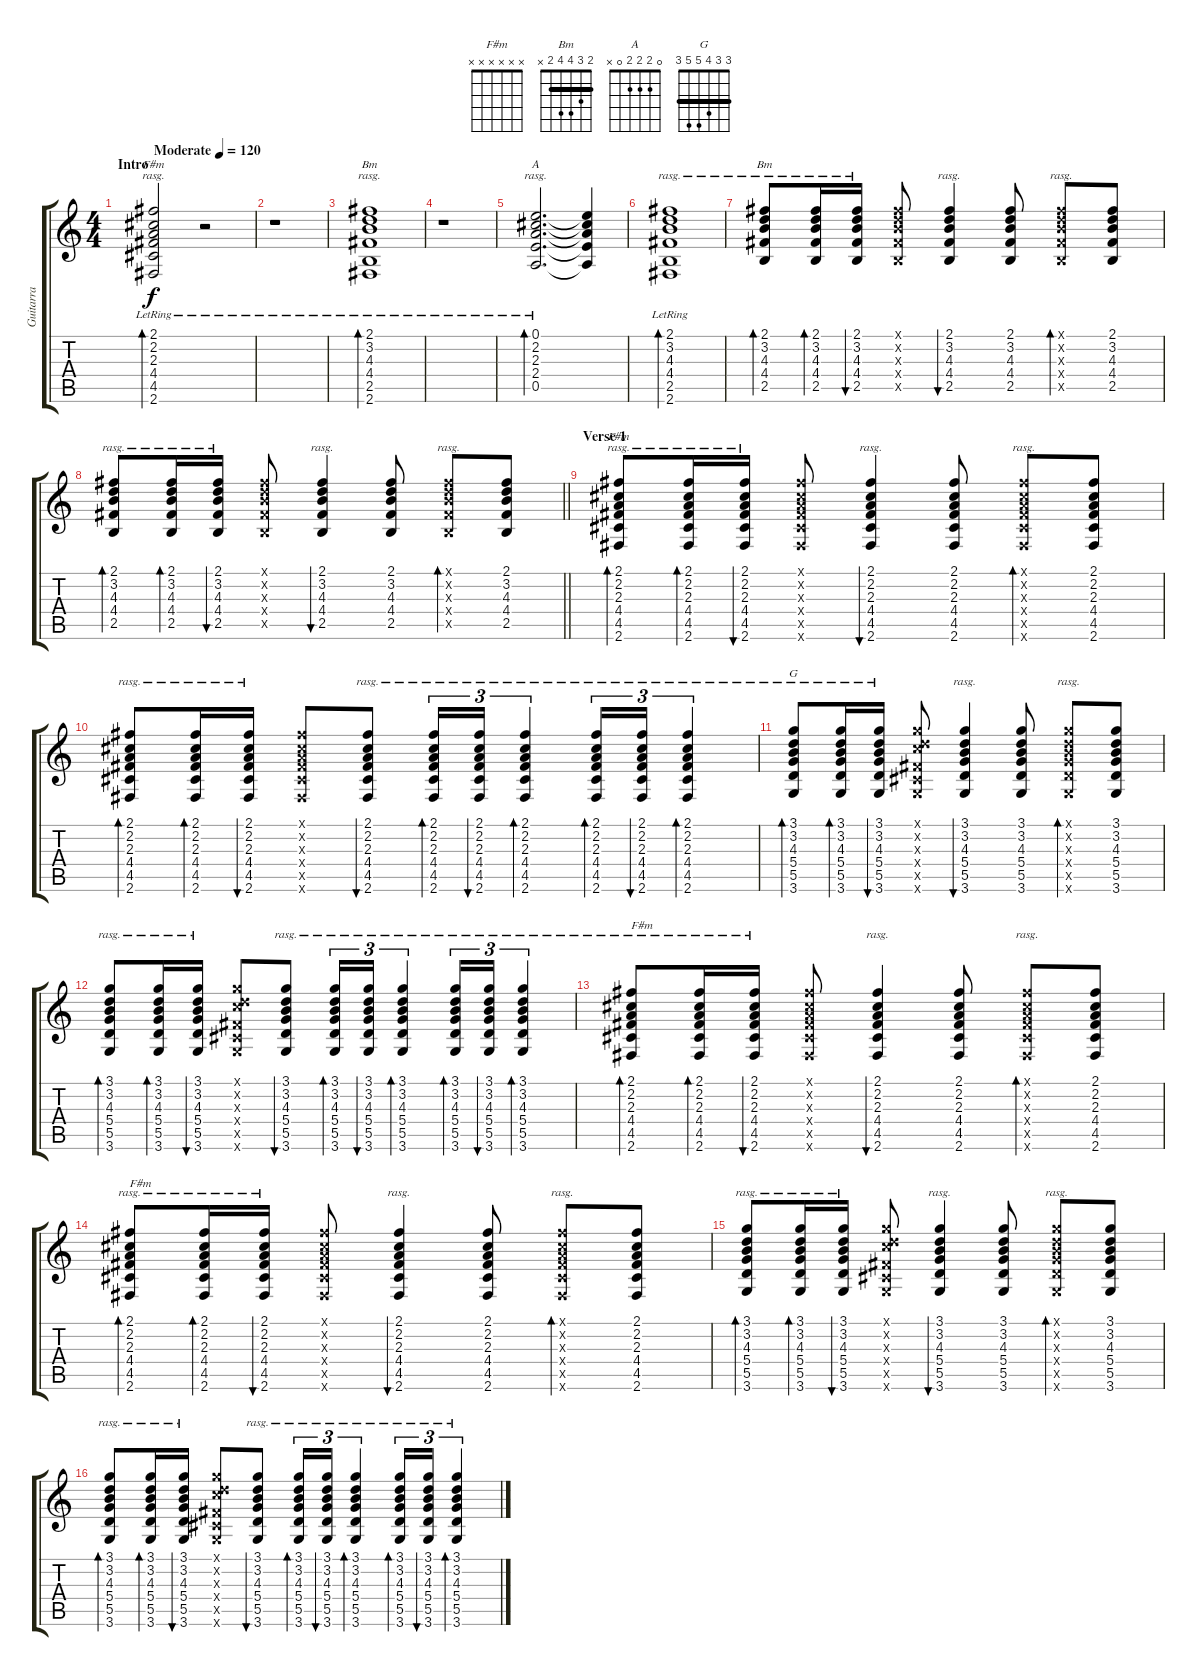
\track ("Guitarra" "Guitarra") {instrument acousticguitarsteel}
\staff {score tabs}
\tuning (E4 B3 G3 D3 A2 E2) {hide}
\chord ("F#m" 2 2 2 4 4 2) {barre 2}
\chord ("Bm" 2 3 4 4 2 2) {barre 2}
\chord ("A" 0 2 2 2 0 x)
\chord ("Bm" 2 3 4 4 2 x) {barre 2}
\chord ("F#m" x x x x x x)
\chord ("G" 3 3 4 5 5 3) {barre 3}
\ts (4 4)
\section ("" "Intro")
\tempo (120 "Moderate")
\clef g2
\ks c
(2.1{lr} 2.2{lr} 2.3{lr} 4.4{lr} 4.5{lr} 2.6{lr}).2{bd 60 ch "F#m" rasg ii dy f instrument acousticguitarsteel} r.2 |
r.1 |
(2.1{lr} 3.2{lr} 4.3{lr} 4.4{lr} 2.5{lr} 2.6{lr}).1{bd 120 ch "Bm" rasg ii} |
r.1 |
(0.1{lr} 2.2{lr} 2.3{lr} 2.4{lr} 0.5{lr}).2{d bd 120 ch "A" rasg ii} (0.1{t} 2.2{t} 2.3{t} 2.4{t} 0.5{t}).4 |
(2.1{lr} 3.2{lr} 4.3{lr} 4.4{lr} 2.5{lr} 2.6{lr}).1{bd 120 rasg ii} |
(2.1 3.2 4.3 4.4 2.5).8{bd 30 ch "Bm" rasg ii} (2.1 3.2 4.3 4.4 2.5).16{bd 30 rasg ii} (2.1 3.2 4.3 4.4 2.5).16{bu 30 rasg ii} (2.1{x} 3.2{x} 4.3{x} 4.4{x} 2.5{x}).8 (2.1 3.2 4.3 4.4 2.5).4{bu 30 rasg ii} (2.1 3.2 4.3 4.4 2.5).8 (2.1{x} 3.2{x} 4.3{x} 4.4{x} 2.5{x}).8{bd 60 rasg ii} (2.1 3.2 4.3 4.4 2.5).8 |
\barLineRight lightlight
(2.1 3.2 4.3 4.4 2.5).8{bd 30 rasg ii} (2.1 3.2 4.3 4.4 2.5).16{bd 30 rasg ii} (2.1 3.2 4.3 4.4 2.5).16{bu 30 rasg ii} (2.1{x} 3.2{x} 4.3{x} 4.4{x} 2.5{x}).8 (2.1 3.2 4.3 4.4 2.5).4{bu 30 rasg ii} (2.1 3.2 4.3 4.4 2.5).8 (2.1{x} 3.2{x} 4.3{x} 4.4{x} 2.5{x}).8{bd 60 rasg ii} (2.1 3.2 4.3 4.4 2.5).8 |
\section ("" "Verse 1")
(2.1 2.2 2.3 4.4 4.5 2.6).8{bd 30 ch "F#m" rasg ii} (2.1 2.2 2.3 4.4 4.5 2.6).16{bd 30 rasg ii} (2.1 2.2 2.3 4.4 4.5 2.6).16{bu 30 rasg ii} (2.1{x} 2.2{x} 2.3{x} 4.4{x} 4.5{x} 2.6{x}).8 (2.1 2.2 2.3 4.4 4.5 2.6).4{bu 30 rasg ii} (2.1 2.2 2.3 4.4 4.5 2.6).8 (2.1{x} 2.2{x} 2.3{x} 4.4{x} 4.5{x} 2.6{x}).8{bd 60 rasg ii} (2.1 2.2 2.3 4.4 4.5 2.6).8 |
(2.1 2.2 2.3 4.4 4.5 2.6).8{bd 30 rasg ii} (2.1 2.2 2.3 4.4 4.5 2.6).16{bd 30 rasg ii} (2.1 2.2 2.3 4.4 4.5 2.6).16{bu 30 rasg ii} (2.1{x} 2.2{x} 2.3{x} 4.4{x} 4.5{x} 2.6{x}).8 (2.1 2.2 2.3 4.4 4.5 2.6).8{bu 30 rasg ii} (2.1 2.2 2.3 4.4 4.5 2.6).16{tu (3 2) bd 60 rasg ii} (2.1 2.2 2.3 4.4 4.5 2.6).16{tu (3 2) bu 30 rasg ii} (2.1 2.2 2.3 4.4 4.5 2.6).4{tu (3 2) bd 60 rasg ii} (2.1 2.2 2.3 4.4 4.5 2.6).16{tu (3 2) bd 60 rasg ii} (2.1 2.2 2.3 4.4 4.5 2.6).16{tu (3 2) bu 30 rasg ii} (2.1 2.2 2.3 4.4 4.5 2.6).4{tu (3 2) bd 60 rasg ii} |
(3.1 3.2 4.3 5.4 5.5 3.6).8{bd 30 ch "G" rasg ii} (3.1 3.2 4.3 5.4 5.5 3.6).16{bd 30 rasg ii} (3.1 3.2 4.3 5.4 5.5 3.6).16{bu 30 rasg ii} (3.1{x} 3.2{x} 5.3{x} 4.4{x} 4.5{x} 3.6{x}).8 (3.1 3.2 4.3 5.4 5.5 3.6).4{bu 30 rasg ii} (3.1 3.2 4.3 5.4 5.5 3.6).8 (3.1{x} 3.2{x} 4.3{x} 5.4{x} 5.5{x} 3.6{x}).8{bd 60 rasg ii} (3.1 3.2 4.3 5.4 5.5 3.6).8 |
(3.1 3.2 4.3 5.4 5.5 3.6).8{bd 30 rasg ii} (3.1 3.2 4.3 5.4 5.5 3.6).16{bd 30 rasg ii} (3.1 3.2 4.3 5.4 5.5 3.6).16{bu 30 rasg ii} (3.1{x} 3.2{x} 5.3{x} 4.4{x} 4.5{x} 3.6{x}).8 (3.1 3.2 4.3 5.4 5.5 3.6).8{bu 30 rasg ii} (3.1 3.2 4.3 5.4 5.5 3.6).16{tu (3 2) bd 60 rasg ii} (3.1 3.2 4.3 5.4 5.5 3.6).16{tu (3 2) bu 30 rasg ii} (3.1 3.2 4.3 5.4 5.5 3.6).4{tu (3 2) bd 60 rasg ii} (3.1 3.2 4.3 5.4 5.5 3.6).16{tu (3 2) bd 60 rasg ii} (3.1 3.2 4.3 5.4 5.5 3.6).16{tu (3 2) bu 30 rasg ii} (3.1 3.2 4.3 5.4 5.5 3.6).4{tu (3 2) bd 60 rasg ii} |
(2.1 2.2 2.3 4.4 4.5 2.6).8{bd 30 rasg ii txt "F#m"} (2.1 2.2 2.3 4.4 4.5 2.6).16{bd 30 rasg ii} (2.1 2.2 2.3 4.4 4.5 2.6).16{bu 30 rasg ii} (2.1{x} 2.2{x} 2.3{x} 4.4{x} 4.5{x} 2.6{x}).8 (2.1 2.2 2.3 4.4 4.5 2.6).4{bu 30 rasg ii} (2.1 2.2 2.3 4.4 4.5 2.6).8 (2.1{x} 2.2{x} 2.3{x} 4.4{x} 4.5{x} 2.6{x}).8{bd 60 rasg ii} (2.1 2.2 2.3 4.4 4.5 2.6).8 |
(2.1 2.2 2.3 4.4 4.5 2.6).8{bd 30 rasg ii txt "F#m"} (2.1 2.2 2.3 4.4 4.5 2.6).16{bd 30 rasg ii} (2.1 2.2 2.3 4.4 4.5 2.6).16{bu 30 rasg ii} (2.1{x} 2.2{x} 2.3{x} 4.4{x} 4.5{x} 2.6{x}).8 (2.1 2.2 2.3 4.4 4.5 2.6).4{bu 30 rasg ii} (2.1 2.2 2.3 4.4 4.5 2.6).8 (2.1{x} 2.2{x} 2.3{x} 4.4{x} 4.5{x} 2.6{x}).8{bd 60 rasg ii} (2.1 2.2 2.3 4.4 4.5 2.6).8 |
(3.1 3.2 4.3 5.4 5.5 3.6).8{bd 30 rasg ii} (3.1 3.2 4.3 5.4 5.5 3.6).16{bd 30 rasg ii} (3.1 3.2 4.3 5.4 5.5 3.6).16{bu 30 rasg ii} (3.1{x} 3.2{x} 5.3{x} 4.4{x} 4.5{x} 3.6{x}).8 (3.1 3.2 4.3 5.4 5.5 3.6).4{bu 30 rasg ii} (3.1 3.2 4.3 5.4 5.5 3.6).8 (3.1{x} 3.2{x} 4.3{x} 5.4{x} 5.5{x} 3.6{x}).8{bd 60 rasg ii} (3.1 3.2 4.3 5.4 5.5 3.6).8 |
(3.1 3.2 4.3 5.4 5.5 3.6).8{bd 30 rasg ii} (3.1 3.2 4.3 5.4 5.5 3.6).16{bd 30 rasg ii} (3.1 3.2 4.3 5.4 5.5 3.6).16{bu 30 rasg ii} (3.1{x} 3.2{x} 5.3{x} 4.4{x} 4.5{x} 3.6{x}).8 (3.1 3.2 4.3 5.4 5.5 3.6).8{bu 30 rasg ii} (3.1 3.2 4.3 5.4 5.5 3.6).16{tu (3 2) bd 60 rasg ii} (3.1 3.2 4.3 5.4 5.5 3.6).16{tu (3 2) bu 30 rasg ii} (3.1 3.2 4.3 5.4 5.5 3.6).4{tu (3 2) bd 60 rasg ii} (3.1 3.2 4.3 5.4 5.5 3.6).16{tu (3 2) bd 60 rasg ii} (3.1 3.2 4.3 5.4 5.5 3.6).16{tu (3 2) bu 30 rasg ii} (3.1 3.2 4.3 5.4 5.5 3.6).4{tu (3 2) bd 60 rasg ii}
